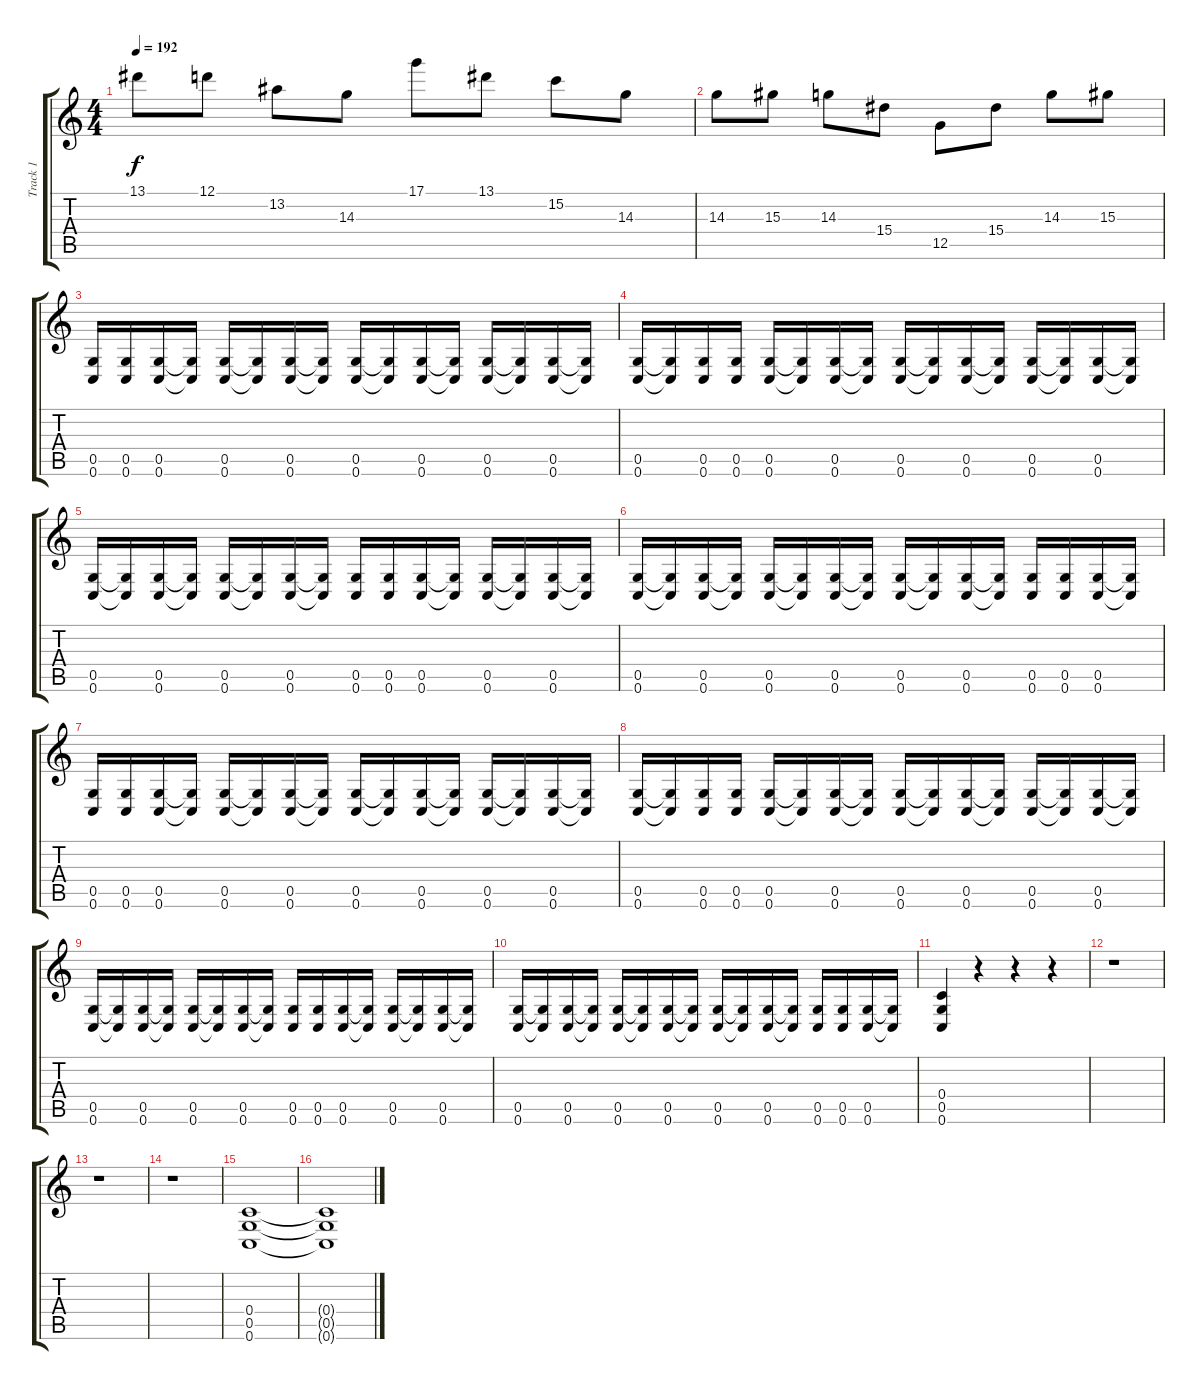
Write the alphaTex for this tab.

\track ("Track 1" "Track 1") {instrument distortionguitar}
\staff {score tabs}
\tuning (D4 A3 F3 C3 G2 C2) {hide}
\ts (4 4)
\tempo 192
\clef g2
\ks c
13.1.8{dy f} 12.1.8 13.2.8 14.3.8 17.1.8 13.1.8 15.2.8 14.3.8 |
14.3.8 15.3.8 14.3.8 15.4.8 12.5.8 15.4.8 14.3.8 15.3.8 |
(0.5 0.6).16 (0.5 0.6).16 (0.5 0.6).16 (0.5{t} 0.6{t}).16 (0.5 0.6).16 (0.5{t} 0.6{t}).16 (0.5 0.6).16 (0.5{t} 0.6{t}).16 (0.5 0.6).16 (0.5{t} 0.6{t}).16 (0.5 0.6).16 (0.5{t} 0.6{t}).16 (0.5 0.6).16 (0.5{t} 0.6{t}).16 (0.5 0.6).16 (0.5{t} 0.6{t}).16 |
(0.5 0.6).16 (0.5{t} 0.6{t}).16 (0.5 0.6).16 (0.5 0.6).16 (0.5 0.6).16 (0.5{t} 0.6{t}).16 (0.5 0.6).16 (0.5{t} 0.6{t}).16 (0.5 0.6).16 (0.5{t} 0.6{t}).16 (0.5 0.6).16 (0.5{t} 0.6{t}).16 (0.5 0.6).16 (0.5{t} 0.6{t}).16 (0.5 0.6).16 (0.5{t} 0.6{t}).16 |
(0.5 0.6).16 (0.5{t} 0.6{t}).16 (0.5 0.6).16 (0.5{t} 0.6{t}).16 (0.5 0.6).16 (0.5{t} 0.6{t}).16 (0.5 0.6).16 (0.5{t} 0.6{t}).16 (0.5 0.6).16 (0.5 0.6).16 (0.5 0.6).16 (0.5{t} 0.6{t}).16 (0.5 0.6).16 (0.5{t} 0.6{t}).16 (0.5 0.6).16 (0.5{t} 0.6{t}).16 |
(0.5 0.6).16 (0.5{t} 0.6{t}).16 (0.5 0.6).16 (0.5{t} 0.6{t}).16 (0.5 0.6).16 (0.5{t} 0.6{t}).16 (0.5 0.6).16 (0.5{t} 0.6{t}).16 (0.5 0.6).16 (0.5{t} 0.6{t}).16 (0.5 0.6).16 (0.5{t} 0.6{t}).16 (0.5 0.6).16 (0.5 0.6).16 (0.5 0.6).16 (0.5{t} 0.6{t}).16 |
(0.5 0.6).16 (0.5 0.6).16 (0.5 0.6).16 (0.5{t} 0.6{t}).16 (0.5 0.6).16 (0.5{t} 0.6{t}).16 (0.5 0.6).16 (0.5{t} 0.6{t}).16 (0.5 0.6).16 (0.5{t} 0.6{t}).16 (0.5 0.6).16 (0.5{t} 0.6{t}).16 (0.5 0.6).16 (0.5{t} 0.6{t}).16 (0.5 0.6).16 (0.5{t} 0.6{t}).16 |
(0.5 0.6).16 (0.5{t} 0.6{t}).16 (0.5 0.6).16 (0.5 0.6).16 (0.5 0.6).16 (0.5{t} 0.6{t}).16 (0.5 0.6).16 (0.5{t} 0.6{t}).16 (0.5 0.6).16 (0.5{t} 0.6{t}).16 (0.5 0.6).16 (0.5{t} 0.6{t}).16 (0.5 0.6).16 (0.5{t} 0.6{t}).16 (0.5 0.6).16 (0.5{t} 0.6{t}).16 |
(0.5 0.6).16 (0.5{t} 0.6{t}).16 (0.5 0.6).16 (0.5{t} 0.6{t}).16 (0.5 0.6).16 (0.5{t} 0.6{t}).16 (0.5 0.6).16 (0.5{t} 0.6{t}).16 (0.5 0.6).16 (0.5 0.6).16 (0.5 0.6).16 (0.5{t} 0.6{t}).16 (0.5 0.6).16 (0.5{t} 0.6{t}).16 (0.5 0.6).16 (0.5{t} 0.6{t}).16 |
(0.5 0.6).16 (0.5{t} 0.6{t}).16 (0.5 0.6).16 (0.5{t} 0.6{t}).16 (0.5 0.6).16 (0.5{t} 0.6{t}).16 (0.5 0.6).16 (0.5{t} 0.6{t}).16 (0.5 0.6).16 (0.5{t} 0.6{t}).16 (0.5 0.6).16 (0.5{t} 0.6{t}).16 (0.5 0.6).16 (0.5 0.6).16 (0.5 0.6).16 (0.5{t} 0.6{t}).16 |
(0.4 0.5 0.6).4 r.4 r.4 r.4 |
r.1 |
r.1 |
r.1 |
(0.4 0.5 0.6).1 |
(0.4{t} 0.5{t} 0.6{t}).1
